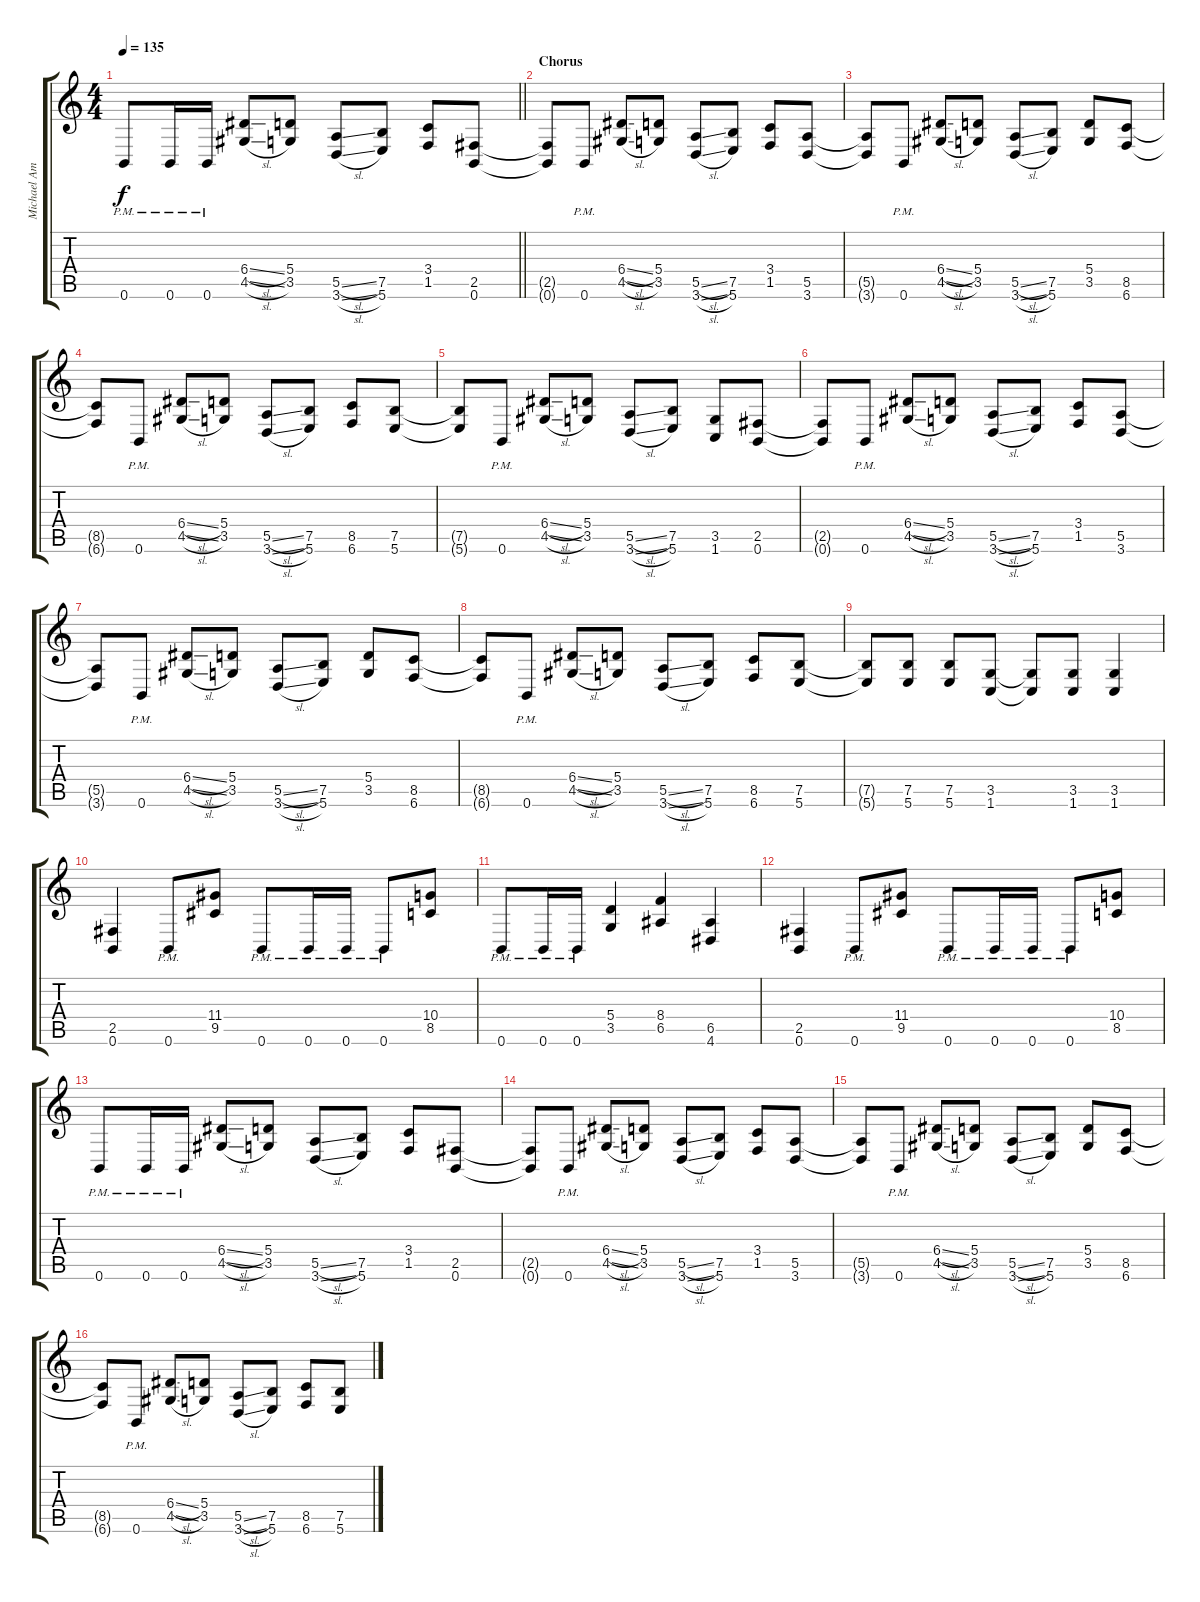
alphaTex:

\track ("Michael Amott" "Michael Am") {instrument distortionguitar}
\staff {score tabs}
\tuning (B3 Gb3 D3 A2 E2 B1) {hide}
\ts (4 4)
\tempo 135
\clef g2
\barLineRight lightlight
\ks c
0.6{pm}.8{dy f} 0.6{pm}.16 0.6{pm}.16 (6.4{sl} 4.5{sl}).8 (5.4 3.5).8 (5.5{sl} 3.6{sl}).8 (7.5 5.6).8 (3.4 1.5).8 (2.5 0.6).8 |
\section ("" "Chorus")
(2.5{t} 0.6{t}).8 0.6{pm}.8 (6.4{sl} 4.5{sl}).8 (5.4 3.5).8 (5.5{sl} 3.6{sl}).8 (7.5 5.6).8 (3.4 1.5).8 (5.5 3.6).8 |
(5.5{t} 3.6{t}).8 0.6{pm}.8 (6.4{sl} 4.5{sl}).8 (5.4 3.5).8 (5.5{sl} 3.6{sl}).8 (7.5 5.6).8 (5.4 3.5).8 (8.5 6.6).8 |
(8.5{t} 6.6{t}).8 0.6{pm}.8 (6.4{sl} 4.5{sl}).8 (5.4 3.5).8 (5.5{sl} 3.6{sl}).8 (7.5 5.6).8 (8.5 6.6).8 (7.5 5.6).8 |
(7.5{t} 5.6{t}).8 0.6{pm}.8 (6.4{sl} 4.5{sl}).8 (5.4 3.5).8 (5.5{sl} 3.6{sl}).8 (7.5 5.6).8 (3.5 1.6).8 (2.5 0.6).8 |
(2.5{t} 0.6{t}).8 0.6{pm}.8 (6.4{sl} 4.5{sl}).8 (5.4 3.5).8 (5.5{sl} 3.6{sl}).8 (7.5 5.6).8 (3.4 1.5).8 (5.5 3.6).8 |
(5.5{t} 3.6{t}).8 0.6{pm}.8 (6.4{sl} 4.5{sl}).8 (5.4 3.5).8 (5.5{sl} 3.6{sl}).8 (7.5 5.6).8 (5.4 3.5).8 (8.5 6.6).8 |
(8.5{t} 6.6{t}).8 0.6{pm}.8 (6.4{sl} 4.5{sl}).8 (5.4 3.5).8 (5.5{sl} 3.6{sl}).8 (7.5 5.6).8 (8.5 6.6).8 (7.5 5.6).8 |
(7.5{t} 5.6{t}).8 (7.5 5.6).8 (7.5 5.6).8 (3.5 1.6).8 (3.5{t} 1.6{t}).8 (3.5 1.6).8 (3.5 1.6).4 |
(2.5 0.6).4 0.6{pm}.8 (11.4 9.5).8 0.6{pm}.8 0.6{pm}.16 0.6{pm}.16 0.6{pm}.8 (10.4 8.5).8 |
0.6{pm}.8 0.6{pm}.16 0.6{pm}.16 (5.4 3.5).4 (8.4 6.5).4 (6.5 4.6).4 |
(2.5 0.6).4 0.6{pm}.8 (11.4 9.5).8 0.6{pm}.8 0.6{pm}.16 0.6{pm}.16 0.6{pm}.8 (10.4 8.5).8 |
0.6{pm}.8 0.6{pm}.16 0.6{pm}.16 (6.4{sl} 4.5{sl}).8 (5.4 3.5).8 (5.5{sl} 3.6{sl}).8 (7.5 5.6).8 (3.4 1.5).8 (2.5 0.6).8 |
(2.5{t} 0.6{t}).8 0.6{pm}.8 (6.4{sl} 4.5{sl}).8 (5.4 3.5).8 (5.5{sl} 3.6{sl}).8 (7.5 5.6).8 (3.4 1.5).8 (5.5 3.6).8 |
(5.5{t} 3.6{t}).8 0.6{pm}.8 (6.4{sl} 4.5{sl}).8 (5.4 3.5).8 (5.5{sl} 3.6{sl}).8 (7.5 5.6).8 (5.4 3.5).8 (8.5 6.6).8 |
(8.5{t} 6.6{t}).8 0.6{pm}.8 (6.4{sl} 4.5{sl}).8 (5.4 3.5).8 (5.5{sl} 3.6{sl}).8 (7.5 5.6).8 (8.5 6.6).8 (7.5 5.6).8
